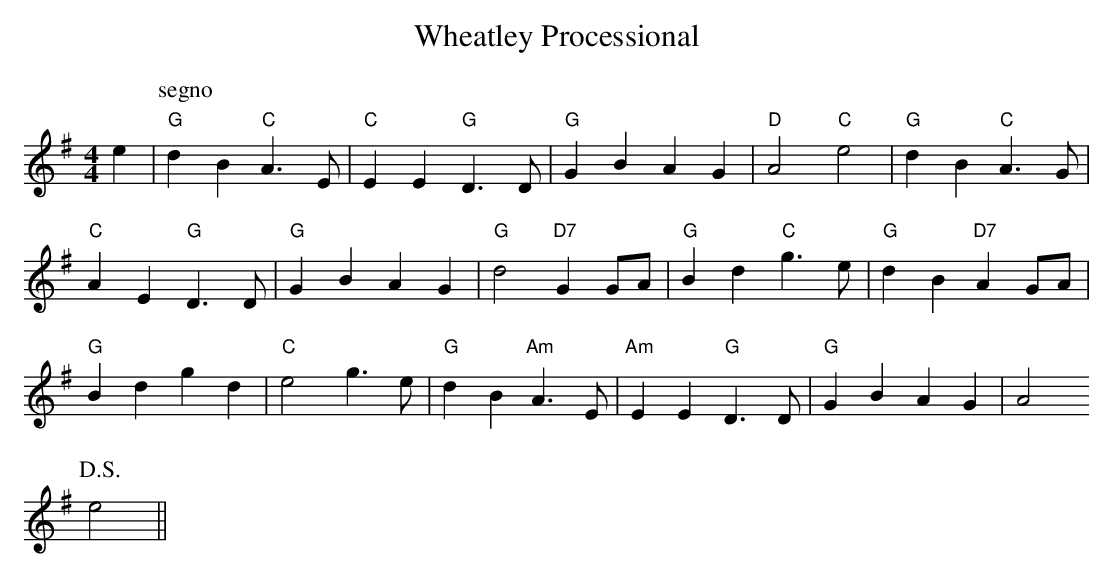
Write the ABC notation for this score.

X:1
T:Wheatley Processional
M:4/4
L:1/4
K:G
e|\
P:segno
"G"dB "C"A3/2E/2|"C"EE "G"D3/2D/2|"G"GB AG|"D"A2 "C"e2|"G"dB "C"A3/2G/2|
"C"AE "G"D3/2D/2|"G"GB AG|"G"d2 "D7"GG/2A/2|"G"Bd "C"g3/2e/2|"G"dB "D7"AG/2A/2\
|
"G"Bd gd|"C"e2 g3/2e/2|"G"dB "Am"A3/2E/2|"Am"EE "G"D3/2D/2|"G"GB AG|A2
P:D.S.
e2||
